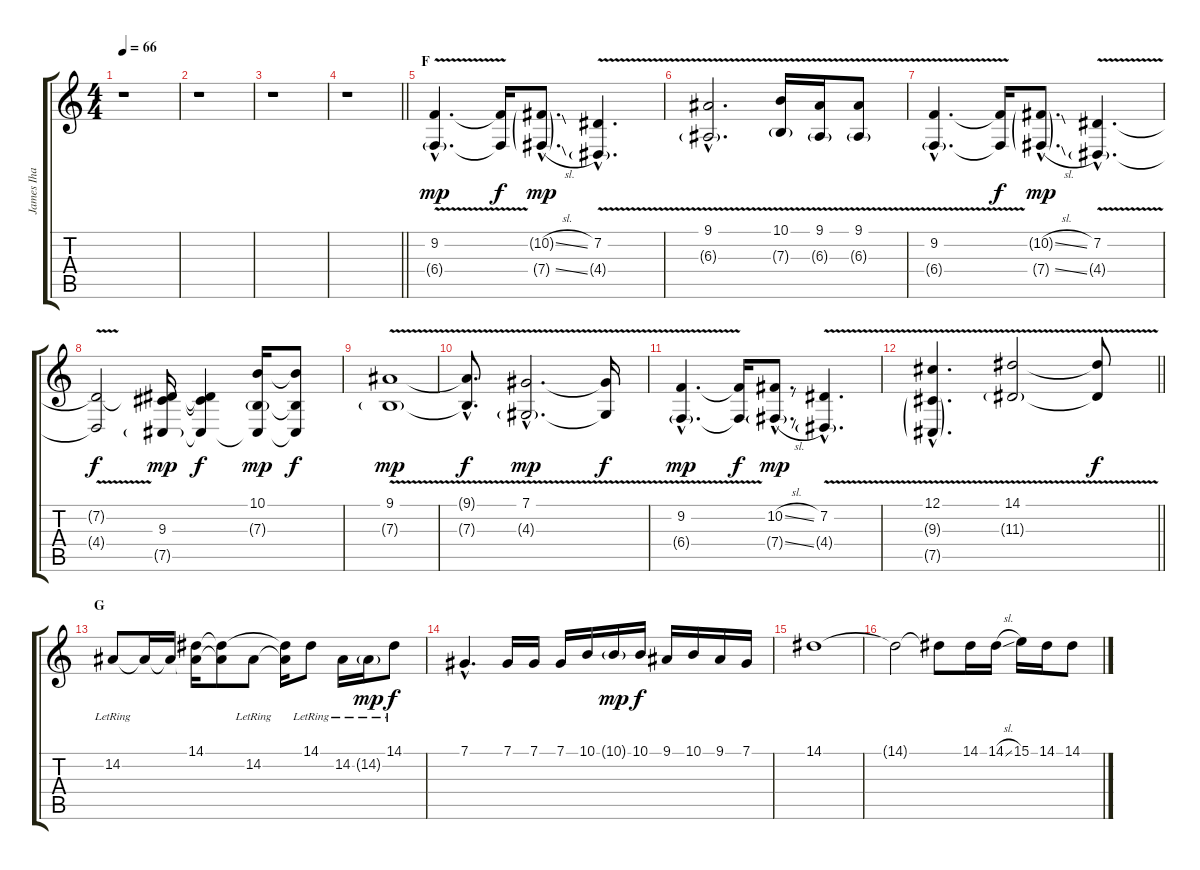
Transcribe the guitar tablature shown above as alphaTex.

\track ("James Iha - Keys 2" "James Iha ") {instrument brightacousticpiano}
\staff {score tabs}
\tuning (Db4 Ab3 E3 B2 Gb2 Db2) {hide}
\ts (4 4)
\tempo 66
\clef g2
\ks c
r.1{dy mp} |
r.1 |
r.1 |
\barLineRight lightlight
r.1 |
\section ("" "F")
(9.2{v hac} 6.4{g hac}).4{d volume 10 instrument stringensemble1} (9.2{t} 6.4{t}).16{dy f} (10.2{sl g hac} 7.4{sl g hac}).8{d dy mp} (7.2{v hac} 4.4{g hac}).4{d} |
(9.1{v hac} 6.3{g hac}).2{d} (10.1{v} 7.3{g}).16 (9.1{v} 6.3{g}).16 (9.1{v} 6.3{g}).8 |
(9.2{v hac} 6.4{g hac}).4{d volume 10 instrument stringensemble1} (9.2{t} 6.4{t}).16{dy f} (10.2{sl g hac} 7.4{sl g hac}).8{d dy mp} (7.2{v hac} 4.4{g hac}).4{d} |
(7.2{t} 4.4{t}).2{dy f} (7.2{t} 9.3 7.5{g}).16{dy mp} (7.2{t} 9.3{t} 7.5{t}).4{dy f} (10.1 7.3{g} 7.5{t}).16{dy mp} (10.1{t} 7.3{t} 7.5{t}).8{dy f} |
(9.1{v} 7.3{g}).1{dy mp volume 10 instrument stringensemble1} |
(9.1{hac t} 7.3{hac t}).8{d dy f} (7.1{v hac} 4.3{g hac}).2{d dy mp} (7.1{t} 4.3{t}).16{dy f} |
(9.2{v hac} 6.4{g hac}).4{d dy mp volume 10 instrument stringensemble1} (9.2{t} 6.4{t}).16{dy f} (10.2{sl hac} 7.4{sl g hac}).8{d dy mp} (7.2{v hac} 4.4{g hac}).4{d} |
\barLineRight lightlight
(12.1{v hac} 9.3{v g hac} 7.5{g hac}).4{d} (14.1{v} 11.3{v g}).2 (14.1{t} 11.3{t}).8{dy f} |
\section ("" "G")
14.2{lr}.8{volume 16 instrument lead2sawtooth} 14.2{t}.16 14.2{t}.16 (14.1 14.2{t}).16 (14.1{t} 14.2{t}).8 14.2{lr}.8 (14.1{t} 14.2{t}).16 14.1{lr}.8 14.2{lr}.16 14.2{g lr}.16{dy mp} 14.1{lr}.8{dy f} |
7.1{hac}.4{d} 7.1.16 7.1.16 7.1.16 10.1.16 10.1{g}.16{dy mp} 10.1.16{dy f} 9.1.16 10.1.16 9.1.16 7.1.16 |
14.1.1 |
14.1{t}.2 14.1{t}.8{volume 16 instrument lead2sawtooth} 14.1.16 14.1{sl}.16 15.1.16 14.1.16 14.1.8
